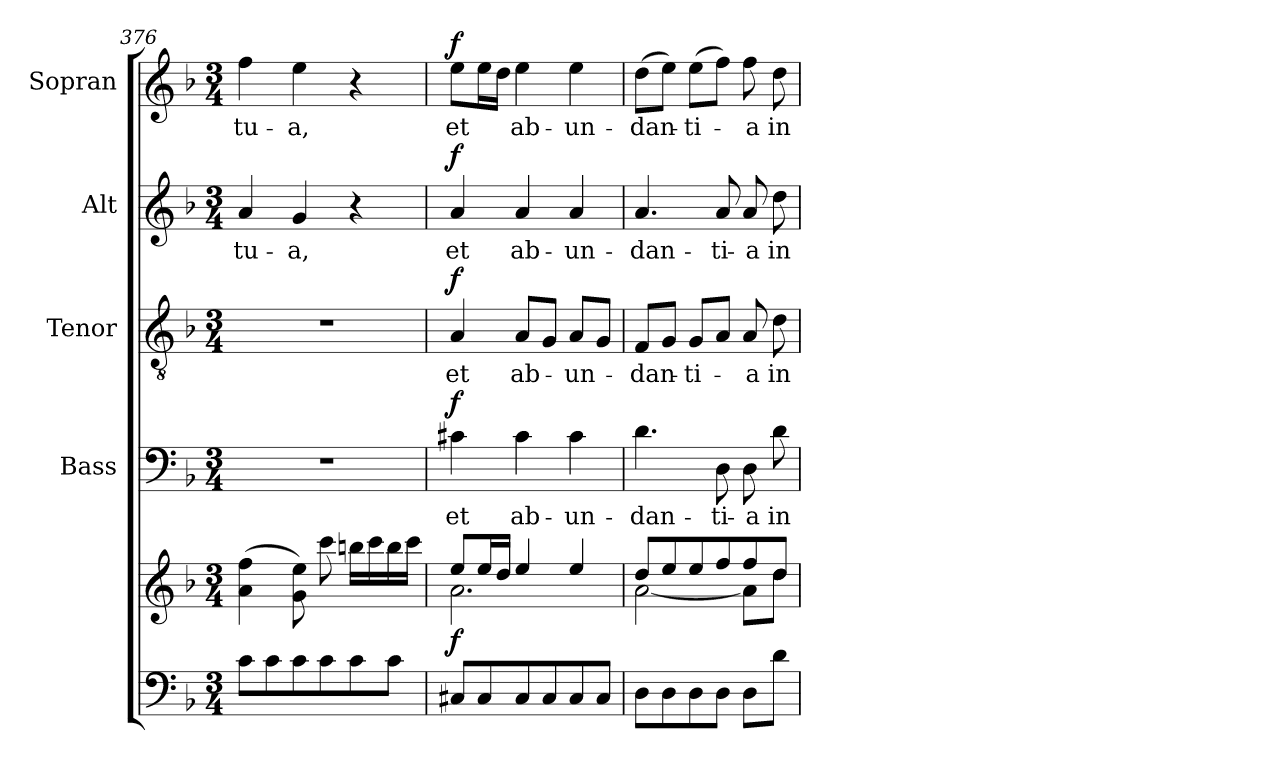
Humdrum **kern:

**kern	**kern	**dynam	**kern	**text	**dynam	**kern	**text	**dynam	**kern	**text	**dynam	**kern	**text	**dynam
*part5	*part5	*part5	*part4	*part4	*part4	*part3	*part3	*part3	*part2	*part2	*part2	*part1	*part1	*part1
*staff6	*staff5	*staff5/6	*staff4	*staff4	*staff4	*staff3	*staff3	*staff3	*staff2	*staff2	*staff2	*staff1	*staff1	*staff1
*	*	*	*I"Bass	*	*	*I"Tenor	*	*	*I"Alt	*	*	*I"Sopran	*	*
*	*	*	*I'B.	*	*	*I'T.	*	*	*I'A.	*	*	*I'S.	*	*
*clefF4	*clefG2	*	*clefF4	*	*	*clefGv2	*	*	*clefG2	*	*	*clefG2	*	*
*k[b-]	*k[b-]	*	*k[b-]	*	*	*k[b-]	*	*	*k[b-]	*	*	*k[b-]	*	*
*F:	*F:	*	*F:	*	*	*F:	*	*	*F:	*	*	*F:	*	*
*M3/4	*M3/4	*	*M3/4	*	*	*M3/4	*	*	*M3/4	*	*	*M3/4	*	*
=376	=376	=376	=376	=376	=376	=376	=376	=376	=376	=376	=376	=376	=376	=376
!	!	!	!	!	!	!	!	!	!	!LO:LY:b	!	!	!LO:LY:b	!
8c\L	(>4a\ 4ff\	.	2.r	.	.	2.r	.	.	4a/	tu-	.	4ff\	tu-	.
8c\	.	.	.	.	.	.	.	.	.	.	.	.	.	.
!	!	!	!	!	!	!	!	!	!	!LO:LY:b	!	!	!LO:LY:b	!
8c\	8g\ 8ee\)	.	.	.	.	.	.	.	4g/	-a,	.	4ee\	-a,	.
8c\	8ccc\	.	.	.	.	.	.	.	.	.	.	.	.	.
8c\	16bbn\LL	.	.	.	.	.	.	.	4r	.	.	4r	.	.
.	16ccc\	.	.	.	.	.	.	.	.	.	.	.	.	.
8c\J	16bb\	.	.	.	.	.	.	.	.	.	.	.	.	.
.	16ccc\JJ	.	.	.	.	.	.	.	.	.	.	.	.	.
!!LO:PB:g=z
=377	=377	=377	=377	=377	=377	=377	=377	=377	=377	=377	=377	=377	=377	=377
*	*^	*	*	*	*	*	*	*	*	*	*	*	*	*
!	!	!	!LO:DY:b	!	!LO:LY:b	!LO:DY:a	!	!LO:LY:b	!LO:DY:a	!	!LO:LY:b	!LO:DY:a	!	!LO:LY:b	!LO:DY:a
8C#X/L	8ee/L	2.a\	f	4c#X\	et	f	4A/	et	f	4a/	et	f	8ee\L	et	f
8C#/	16ee/L	.	.	.	.	.	.	.	.	.	.	.	16ee\L	.	.
.	16dd/JJ	.	.	.	.	.	.	.	.	.	.	.	16dd\JJ	.	.
!	!	!	!	!	!LO:LY:b	!	!	!LO:LY:b	!	!	!LO:LY:b	!	!	!LO:LY:b	!
8C#/	4ee/	.	.	4c#\	ab-	.	8A/L	ab-	.	4a/	ab-	.	4ee\	ab-	.
8C#/	.	.	.	.	.	.	8G/J	.	.	.	.	.	.	.	.
!	!	!	!	!	!LO:LY:b	!	!	!LO:LY:b	!	!	!LO:LY:b	!	!	!LO:LY:b	!
8C#/	4ee/	.	.	4c#\	-un-	.	8A/L	-un-	.	4a/	-un-	.	4ee\	-un-	.
8C#/J	.	.	.	.	.	.	8G/J	.	.	.	.	.	.	.	.
=378	=378	=378	=378	=378	=378	=378	=378	=378	=378	=378	=378	=378	=378	=378	=378
!	!	!	!	!	!LO:LY:b	!	!	!LO:LY:b	!	!	!LO:LY:b	!	!	!LO:LY:b	!
8D\L	8dd/L	[<2a\	.	4.d\	-dan-	.	8F/L	-dan-	.	4.a/	-dan-	.	(>8dd\L	-dan-	.
8D\	8ee/	.	.	.	.	.	8G/J	.	.	.	.	.	8ee\J)	.	.
!	!	!	!	!	!	!	!	!LO:LY:b	!	!	!	!	!	!LO:LY:b	!
8D\	8ee/	.	.	.	.	.	8G/L	-ti-	.	.	.	.	(>8ee\L	-ti-	.
!	!	!	!	!	!LO:LY:b	!	!	!	!	!	!LO:LY:b	!	!	!	!
8D\J	8ff/	.	.	8D\	-ti-	.	8A/J	.	.	8a/	-ti-	.	8ff\J)	.	.
!	!	!	!	!	!LO:LY:b	!	!	!LO:LY:b	!	!	!LO:LY:b	!	!	!LO:LY:b	!
8D\L	8ff/	8a\L]	.	8D\	-a	.	8A/	-a	.	8a/	-a	.	8ff\	-a	.
!	!	!	!	!	!LO:LY:b	!	!	!LO:LY:b	!	!	!LO:LY:b	!	!	!LO:LY:b	!
8d\J	8dd/J	8dd\J	.	8d\	in	.	8d\	in	.	8dd\	in	.	8dd\	in	.
*	*v	*v	*	*	*	*	*	*	*	*	*	*	*	*	*
=	=	=	=	=	=	=	=	=	=	=	=	=	=	=
*-	*-	*-	*-	*-	*-	*-	*-	*-	*-	*-	*-	*-	*-	*-
